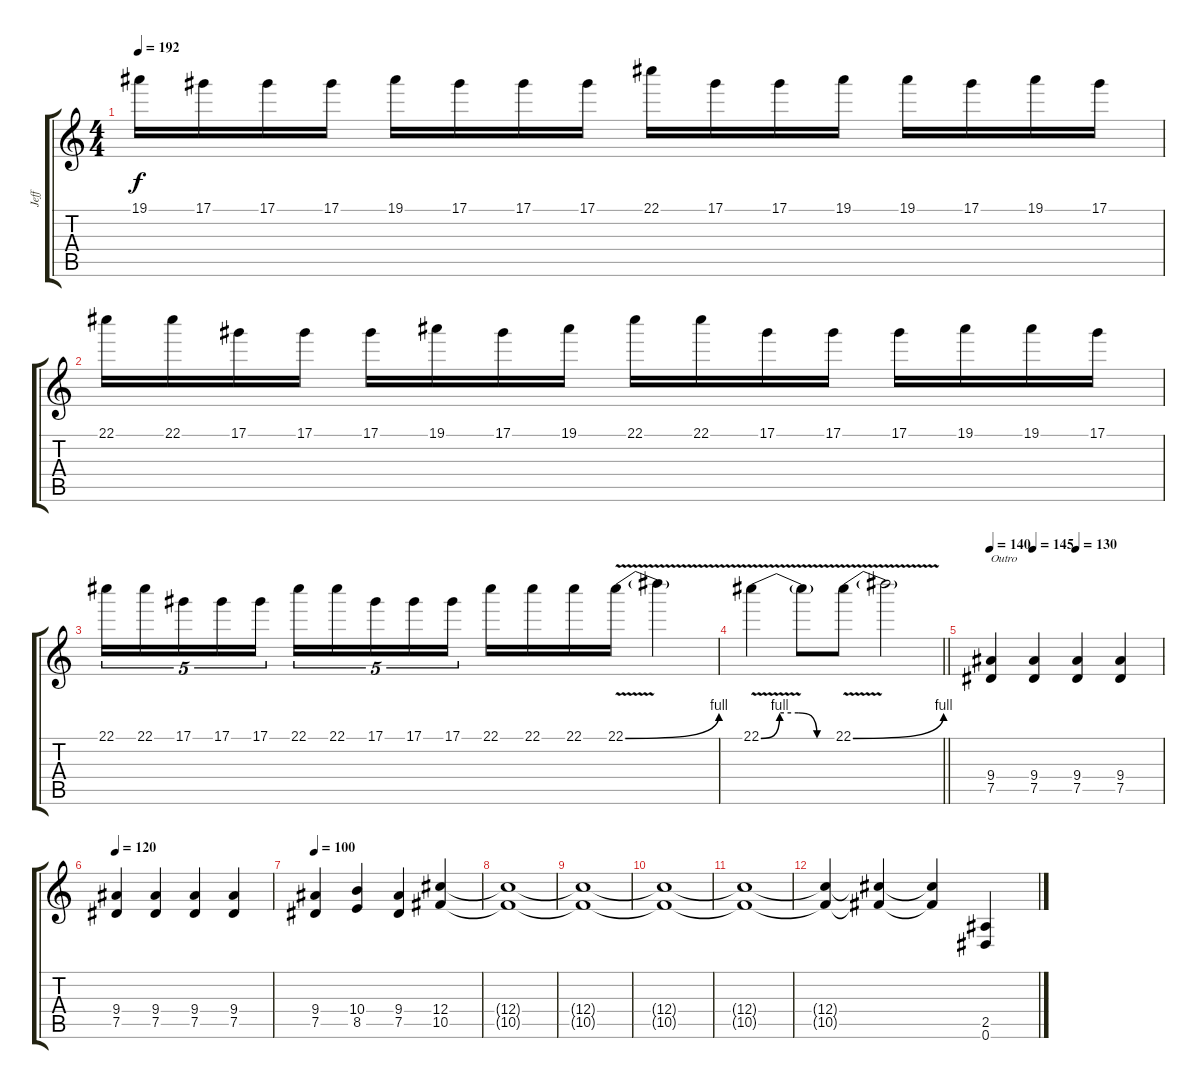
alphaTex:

\track ("Jeff" "Jeff") {instrument distortionguitar}
\staff {score tabs}
\tuning (Eb4 Bb3 Gb3 Db3 Ab2 Eb2) {hide}
\ts (4 4)
\tempo 192
\clef g2
\ks c
19.1.16{dy f} 17.1.16 17.1.16 17.1.16 19.1.16 17.1.16 17.1.16 17.1.16 22.1.16 17.1.16 17.1.16 19.1.16 19.1.16 17.1.16 19.1.16 17.1.16 |
22.1.16 22.1.16 17.1.16 17.1.16 17.1.16 19.1.16 17.1.16 19.1.16 22.1.16 22.1.16 17.1.16 17.1.16 17.1.16 19.1.16 19.1.16 17.1.16 |
22.1.16{tu (5 4)} 22.1.16{tu (5 4)} 17.1.16{tu (5 4)} 17.1.16{tu (5 4)} 17.1.16{tu (5 4)} 22.1.16{tu (5 4)} 22.1.16{tu (5 4)} 17.1.16{tu (5 4)} 17.1.16{tu (5 4)} 17.1.16{tu (5 4)} 22.1.16 22.1.16 22.1.16 22.1{be (bend 0 0 60 4) v}.16 22.1{t}.4 |
\barLineRight lightlight
22.1{be (custom 0 0 15 4 30 4 45 0 60 0) v}.4 22.1{t}.8 22.1{be (bend 0 0 60 4) v}.8 22.1{t}.2 |
\tempo 140
\tempo (145 0.25)
\tempo (130 0.5)
(9.4 7.5).4{txt "Outro"} (9.4 7.5).4 (9.4 7.5).4 (9.4 7.5).4 |
\tempo 120
(9.4 7.5).4 (9.4 7.5).4 (9.4 7.5).4 (9.4 7.5).4 |
\tempo 100
(9.4 7.5).4 (10.4 8.5).4 (9.4 7.5).4 (12.4 10.5).4 |
(12.4{t} 10.5{t}).1 |
(12.4{t} 10.5{t}).1 |
(12.4{t} 10.5{t}).1 |
(12.4{t} 10.5{t}).1 |
(12.4{t} 10.5{t}).4 (12.4{t} 10.5{t}).4 (12.4{t} 10.5{t}).4 (2.5 0.6).4
